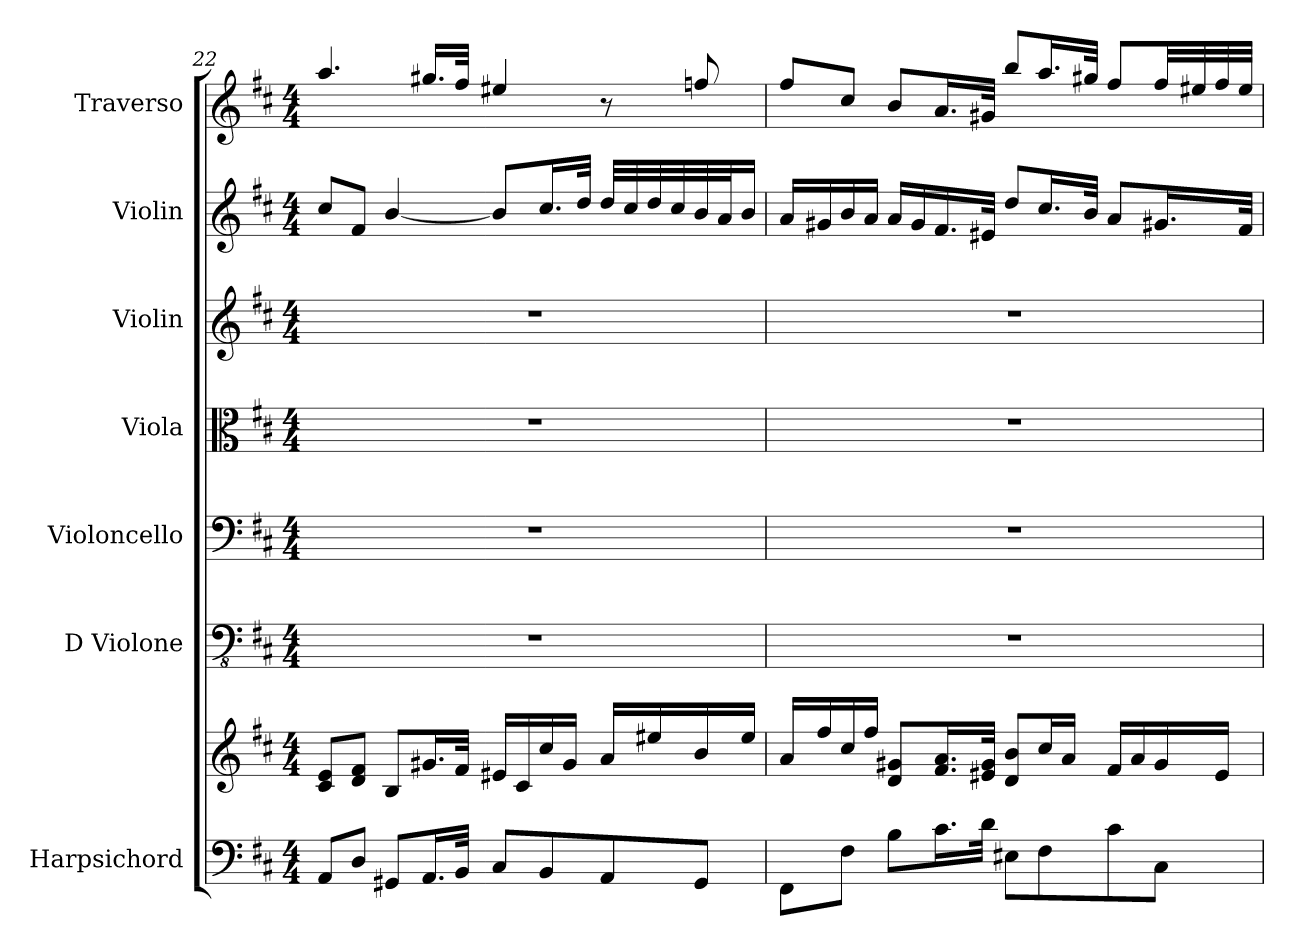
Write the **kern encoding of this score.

**kern	**kern	**kern	**kern	**kern	**kern	**kern	**kern
*part7	*part7	*part6	*part5	*part4	*part3	*part2	*part1
*staff8	*staff7	*staff6	*staff5	*staff4	*staff3	*staff2	*staff1
*I"Harpsichord	*	*I"D Violone	*I"Violoncello	*I"Viola	*I"Violin	*I"Violin	*I"Traverso
*I'Hch.	*	*I'D Vne.	*I'Vc.	*I'Vla.	*I'Vln.	*I'Vln.	*I'Trv.
!!LO:PB:g=z
*clefF4	*clefG2	*clefFv4	*clefF4	*clefC3	*clefG2	*clefG2	*clefG2
*	*	*ITrd7c12	*	*	*	*	*
*k[f#c#]	*k[f#c#]	*k[f#c#]	*k[f#c#]	*k[f#c#]	*k[f#c#]	*k[f#c#]	*k[f#c#]
*M4/4	*M4/4	*M4/4	*M4/4	*M4/4	*M4/4	*M4/4	*M4/4
=22	=22	=22	=22	=22	=22	=22	=22
8AA/L	8c#/ 8e/L	1r	1r	1r	1r	8cc#/L	4.aa/
8D/J	8d/ 8f#/J	.	.	.	.	8f#/J	.
8GG#X/L	8B/L	.	.	.	.	[4b/	.
16.AA/L	16.g#X/L	.	.	.	.	.	16.gg#X/LL
32BB/JJk	32f#/JJk	.	.	.	.	.	32ff#/JJk
8C#/L	16e#X/LL	.	.	.	.	8b/L]	4ee#X/
.	16c#/	.	.	.	.	.	.
8BB/	16cc#/	.	.	.	.	16.cc#/L	.
.	16g#/JJ	.	.	.	.	.	.
.	.	.	.	.	.	32dd/JJk	.
8AA/	16a/LL	.	.	.	.	32dd/LLL	8r
.	.	.	.	.	.	32cc#/	.
.	16ee#X/	.	.	.	.	32dd/	.
.	.	.	.	.	.	32cc#/	.
8GG#/J	16b/	.	.	.	.	32b/	8ffn/
.	.	.	.	.	.	32a/J	.
.	16ee#/JJ	.	.	.	.	16b/JJ	.
=23	=23	=23	=23	=23	=23	=23	=23
8FF#\L	16a/LL	1r	1r	1r	1r	16a/LL	8ff#/L
.	16ff#/	.	.	.	.	16g#X/	.
8F#\J	16cc#/	.	.	.	.	16b/	8cc#/J
.	16ff#/JJ	.	.	.	.	16a/JJ	.
8B\L	8d/ 8g#X/L	.	.	.	.	16a/LL	8b/L
.	.	.	.	.	.	16g#/	.
16.c#\L	16.f#/ 16.a/L	.	.	.	.	16.f#/	16.a/L
32d\JJk	32e#X/ 32g#/JJk	.	.	.	.	32e#X/JJk	32g#X/JJk
8E#X\L	8d/ 8b/L	.	.	.	.	8dd/L	8bb/L
8F#\	16cc#/L	.	.	.	.	16.cc#/L	16.aa/L
.	16a/JJ	.	.	.	.	.	.
.	.	.	.	.	.	32b/JJk	32gg#X/JJk
8c#\	16f#/LL	.	.	.	.	8a/L	8ff#/L
.	16a/	.	.	.	.	.	.
8C#\J	16g#/	.	.	.	.	16.g#X/L	32ff#/LL
.	.	.	.	.	.	.	32ee#X/
.	16e#/JJ	.	.	.	.	.	32ff#/
.	.	.	.	.	.	32f#/JJk	32ee#/JJJ
=	=	=	=	=	=	=	=
*-	*-	*-	*-	*-	*-	*-	*-
